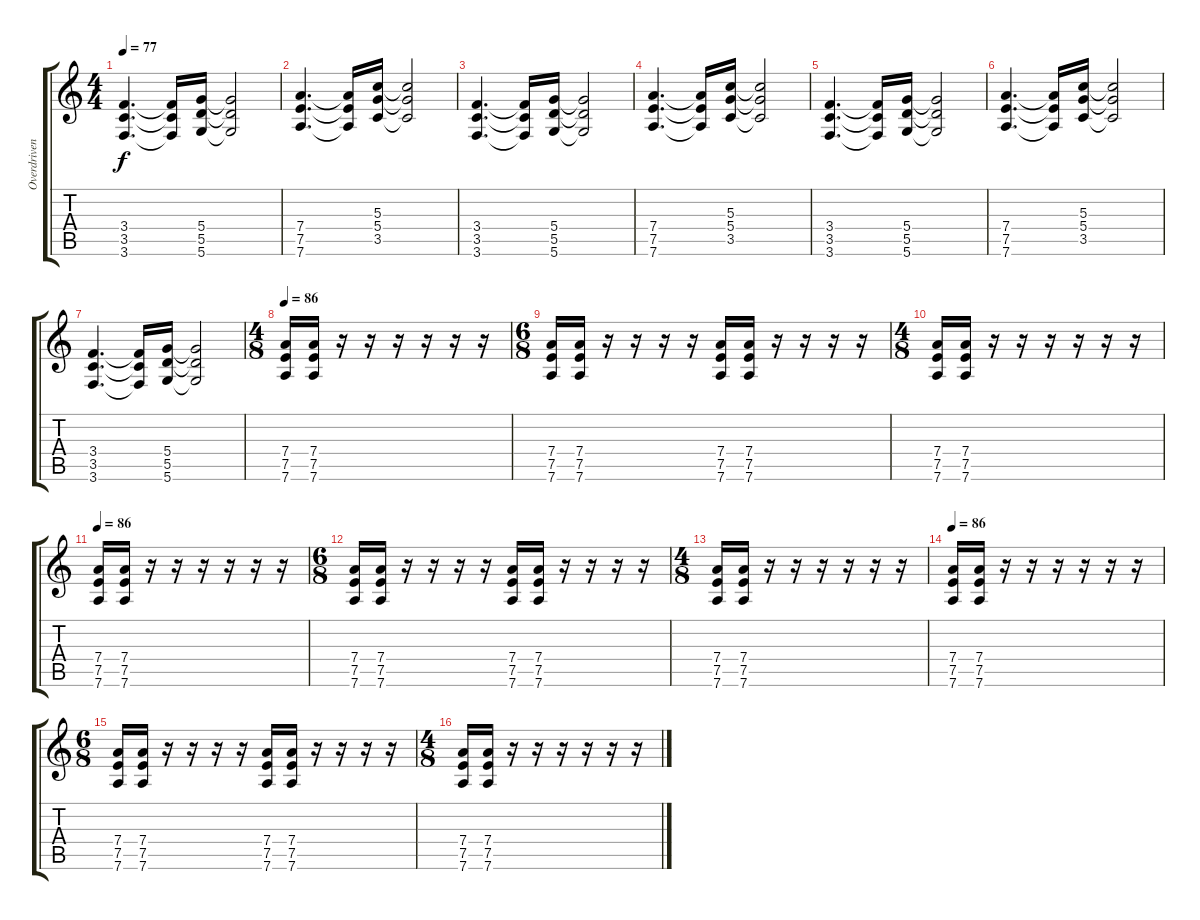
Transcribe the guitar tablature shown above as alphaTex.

\track ("Overdriven D Dropped" "Overdriven") {instrument overdrivenguitar}
\staff {score tabs}
\tuning (E4 B3 G3 D3 A2 D2) {hide}
\ts (4 4)
\tempo 77
\clef g2
\ks c
(3.4 3.5 3.6).4{d dy f volume 13 balance 0} (3.4{t} 3.5{t} 3.6{t}).16 (5.4 5.5 5.6).16 (5.4{t} 5.5{t} 5.6{t}).2 |
(7.4 7.5 7.6).4{d} (7.4{t} 7.5{t} 7.6{t}).16 (5.3 5.4 3.5).16 (5.3{t} 5.4{t} 3.5{t}).2 |
(3.4 3.5 3.6).4{d} (3.4{t} 3.5{t} 3.6{t}).16 (5.4 5.5 5.6).16 (5.4{t} 5.5{t} 5.6{t}).2 |
(7.4 7.5 7.6).4{d} (7.4{t} 7.5{t} 7.6{t}).16 (5.3 5.4 3.5).16 (5.3{t} 5.4{t} 3.5{t}).2 |
(3.4 3.5 3.6).4{d} (3.4{t} 3.5{t} 3.6{t}).16 (5.4 5.5 5.6).16 (5.4{t} 5.5{t} 5.6{t}).2 |
(7.4 7.5 7.6).4{d} (7.4{t} 7.5{t} 7.6{t}).16 (5.3 5.4 3.5).16 (5.3{t} 5.4{t} 3.5{t}).2 |
(3.4 3.5 3.6).4{d volume 13} (3.4{t} 3.5{t} 3.6{t}).16 (5.4 5.5 5.6).16 (5.4{t} 5.5{t} 5.6{t}).2 |
\ts (4 8)
\tempo 86
(7.4 7.5 7.6).16 (7.4 7.5 7.6).16 r.16 r.16 r.16 r.16 r.16 r.16 |
\ts (6 8)
(7.4 7.5 7.6).16 (7.4 7.5 7.6).16 r.16 r.16 r.16 r.16 (7.4 7.5 7.6).16 (7.4 7.5 7.6).16 r.16 r.16 r.16 r.16 |
\ts (4 8)
(7.4 7.5 7.6).16 (7.4 7.5 7.6).16 r.16 r.16 r.16 r.16 r.16 r.16 |
\tempo 86
(7.4 7.5 7.6).16 (7.4 7.5 7.6).16 r.16 r.16 r.16 r.16 r.16 r.16 |
\ts (6 8)
(7.4 7.5 7.6).16 (7.4 7.5 7.6).16 r.16 r.16 r.16 r.16 (7.4 7.5 7.6).16 (7.4 7.5 7.6).16 r.16 r.16 r.16 r.16 |
\ts (4 8)
(7.4 7.5 7.6).16 (7.4 7.5 7.6).16 r.16 r.16 r.16 r.16 r.16 r.16 |
\tempo 86
(7.4 7.5 7.6).16 (7.4 7.5 7.6).16 r.16 r.16 r.16 r.16 r.16 r.16 |
\ts (6 8)
(7.4 7.5 7.6).16 (7.4 7.5 7.6).16 r.16 r.16 r.16 r.16 (7.4 7.5 7.6).16 (7.4 7.5 7.6).16 r.16 r.16 r.16 r.16 |
\ts (4 8)
(7.4 7.5 7.6).16 (7.4 7.5 7.6).16 r.16 r.16 r.16 r.16 r.16 r.16
